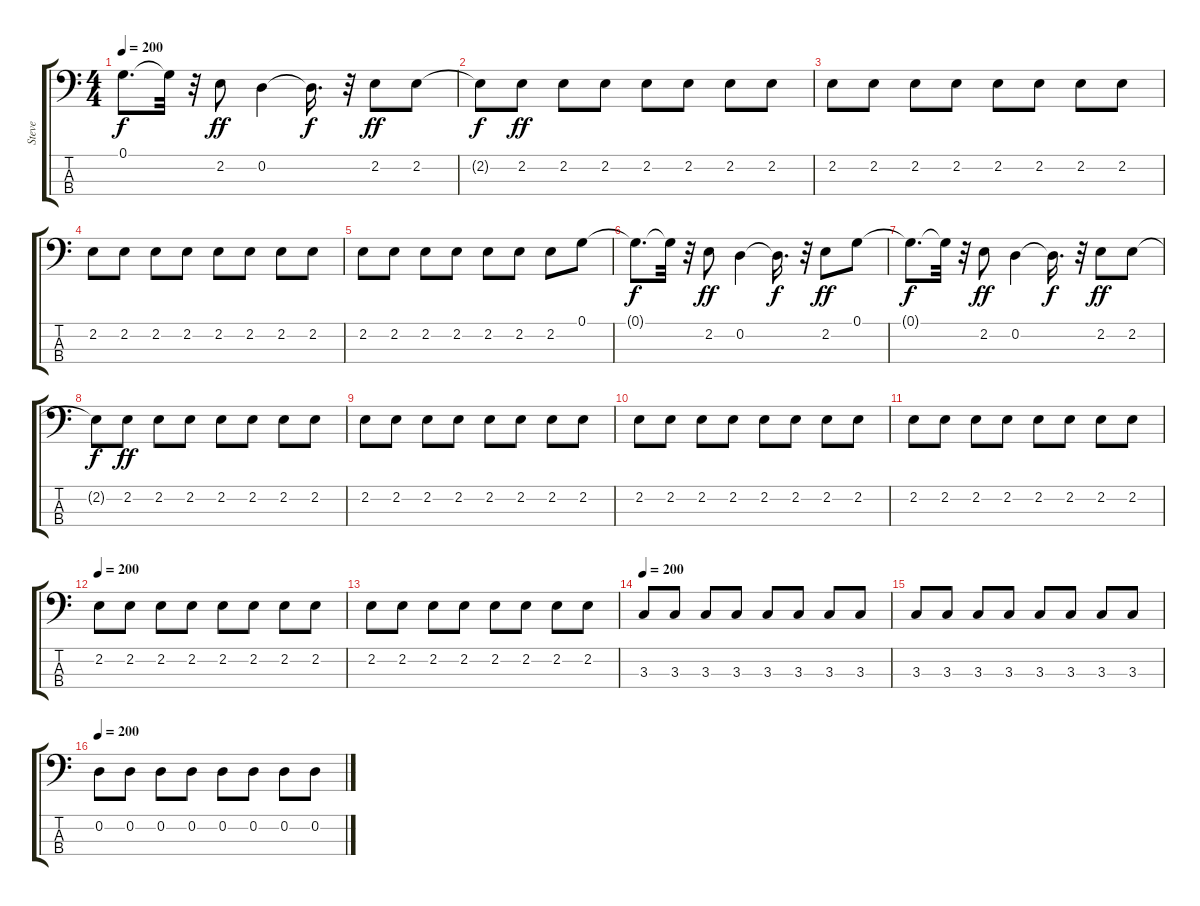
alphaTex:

\track ("Steve" "Steve") {instrument electricbassfinger}
\staff {score tabs}
\tuning (G2 D2 A1 E1) {hide}
\ts (4 4)
\tempo 200
\clef f4
\ks c
0.1{t}.8{d dy f} 0.1{t}.32 r.32 2.2.8{dy ff} 0.2.4 0.2{t}.16{d dy f} r.32 2.2.8{dy ff} 2.2.8 |
2.2{t}.8{dy f} 2.2.8{dy ff} 2.2.8 2.2.8 2.2.8 2.2.8 2.2.8 2.2.8 |
2.2.8 2.2.8 2.2.8 2.2.8 2.2.8 2.2.8 2.2.8 2.2.8 |
2.2.8 2.2.8 2.2.8 2.2.8 2.2.8 2.2.8 2.2.8 2.2.8 |
2.2.8 2.2.8 2.2.8 2.2.8 2.2.8 2.2.8 2.2.8 0.1.8 |
0.1{t}.8{d dy f} 0.1{t}.32 r.32 2.2.8{dy ff} 0.2.4 0.2{t}.16{d dy f} r.32 2.2.8{dy ff} 0.1.8 |
0.1{t}.8{d dy f} 0.1{t}.32 r.32 2.2.8{dy ff} 0.2.4 0.2{t}.16{d dy f} r.32 2.2.8{dy ff} 2.2.8 |
2.2{t}.8{dy f} 2.2.8{dy ff} 2.2.8 2.2.8 2.2.8 2.2.8 2.2.8 2.2.8 |
2.2.8 2.2.8 2.2.8 2.2.8 2.2.8 2.2.8 2.2.8 2.2.8 |
2.2.8 2.2.8 2.2.8 2.2.8 2.2.8 2.2.8 2.2.8 2.2.8 |
2.2.8 2.2.8 2.2.8 2.2.8 2.2.8 2.2.8 2.2.8 2.2.8 |
\tempo 200
2.2.8 2.2.8 2.2.8 2.2.8 2.2.8 2.2.8 2.2.8 2.2.8 |
2.2.8 2.2.8 2.2.8 2.2.8 2.2.8 2.2.8 2.2.8 2.2.8 |
\tempo 200
3.3.8 3.3.8 3.3.8 3.3.8 3.3.8 3.3.8 3.3.8 3.3.8 |
3.3.8 3.3.8 3.3.8 3.3.8 3.3.8 3.3.8 3.3.8 3.3.8 |
\tempo 200
0.2.8 0.2.8 0.2.8 0.2.8 0.2.8 0.2.8 0.2.8 0.2.8
